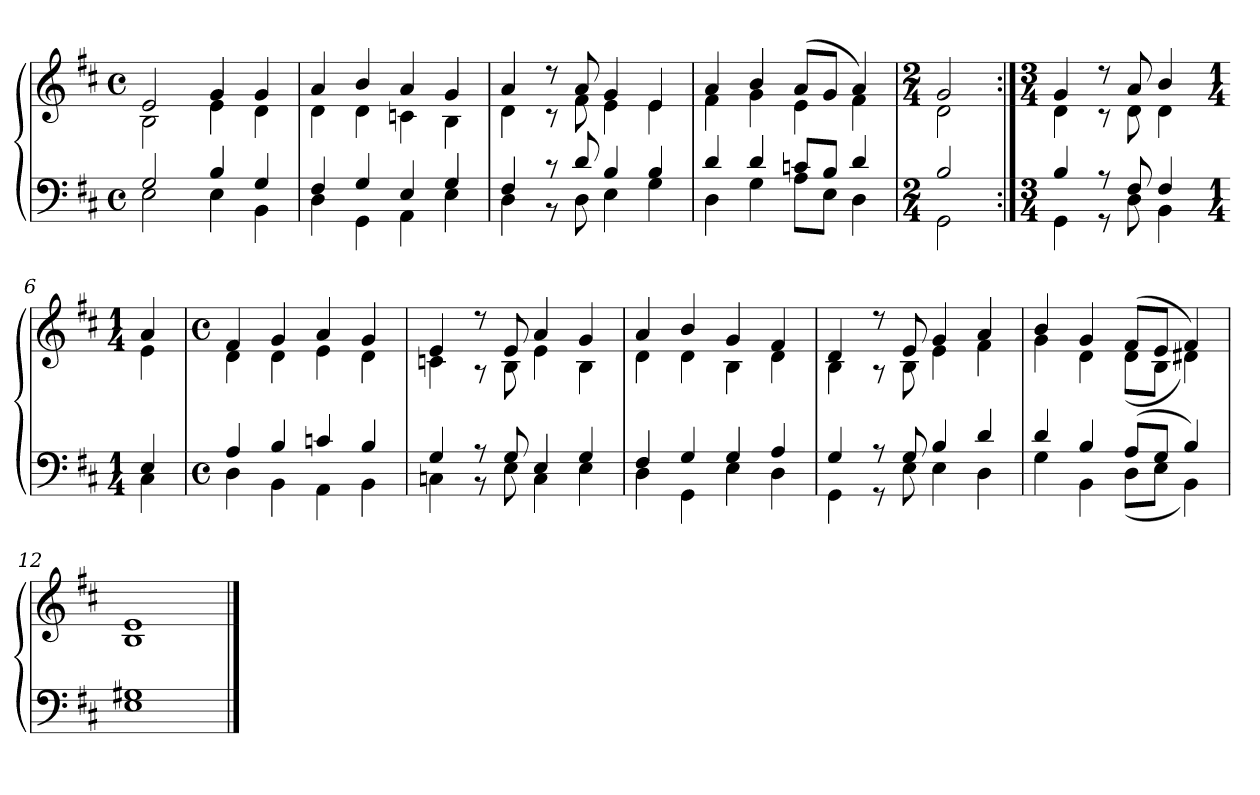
**kern	**kern
*part1	*part1
*staff2	*staff1
*clefF4	*clefG2
*k[f#c#]	*k[f#c#]
*b:	*b:
*M4/4	*M4/4
*met(c)	*met(c)
=1	=1
*^	*^
2G	2E	2e	2B
4B	4E	4g	4e
4G	4BB	4g	4d
=2	=2	=2	=2
4F#	4D	4a	4d
4G	4GG	4b	4d
4E	4AA	4a	4cn
4G	4E	4g	4B
=3	=3	=3	=3
4F#	4D	4a	4d
8r	8r	8r	8r
8d	8D	8a	8f#
4B	4E	4g	4e
4B	4G	4e	4e
=4	=4	=4	=4
4d	4D	4a	4f#
4d	4G	4b	4g
8cnL	8AL	(8aL	4e
8BJ	8EJ	8gJ	.
4d	4D	4a)	4f#
=5	=5	=5	=5
*M2/4	*	*M2/4	*
2B	2GG	2g	2d
=6:|!	=6:|!	=6:|!	=6:|!
*M3/4	*	*M3/4	*
4B	4GG	4g	4d
8r	8r	8r	8r
8F#	8D	8a	8d
4F#	4BB	4b	4d
=6a-	=6a-	=6a-	=6a-
*M1/4	*	*M1/4	*
4E	4C#	4a	4e
=7	=7	=7	=7
*M4/4	*	*M4/4	*
*met(c)	*	*met(c)	*
4A	4D	4f#	4d
4B	4BB	4g	4d
4cn	4AA	4a	4e
4B	4BB	4g	4d
=8	=8	=8	=8
4G	4Cn	4e	4cn
8r	8r	8r	8r
8G	8E	8e	8B
4E	4C	4a	4e
4G	4E	4g	4B
=9	=9	=9	=9
4F#	4D	4a	4d
4G	4GG	4b	4d
4G	4E	4g	4B
4A	4D	4f#	4d
=10	=10	=10	=10
4G	4GG	4d	4B
8r	8r	8r	8r
8G	8E	8e	8B
4B	4E	4g	4e
4d	4D	4a	4f#
=11	=11	=11	=11
4d	4G	4b	4g
4B	4BB	4g	4d
(8AL	(8DL	(8f#L	(8dL
8GJ	8EJ	8eJ	8BJ
4B)	4BB)	4f#)	4d#X)
=12	=12	=12	=12
1G#X	1E	1e	1B
*v	*v	*	*
*	*v	*v
==	==
*-	*-
